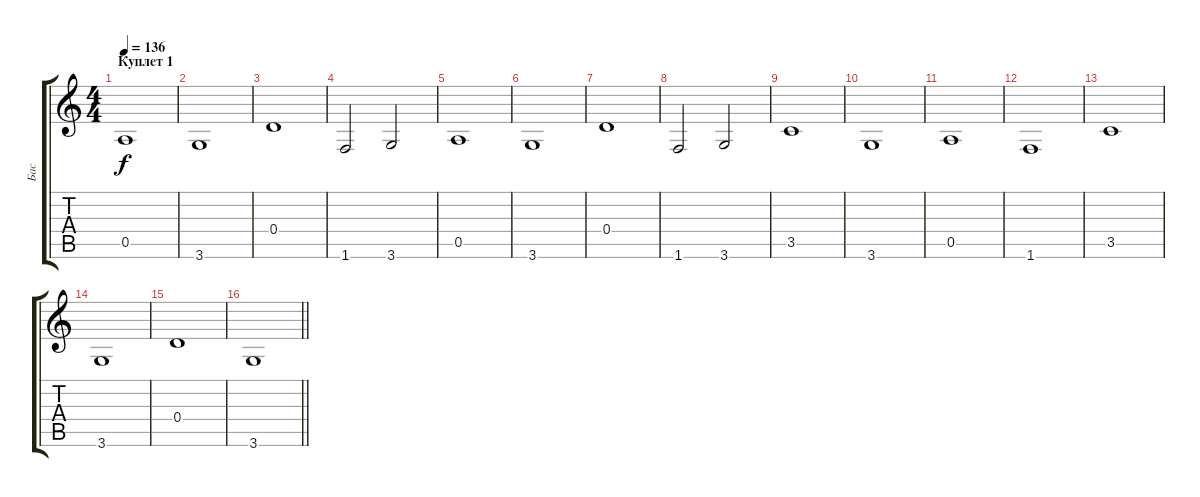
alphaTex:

\track ("Бас" "Бас") {instrument banjo}
\staff {score tabs}
\tuning (E4 B3 G3 D3 A2 E2) {hide}
\displaytranspose 12
\ts (4 4)
\section ("" "Куплет 1")
\tempo 136
\clef g2
\ks c
0.5.1{dy f instrument banjo} |
3.6.1 |
0.4.1 |
1.6.2 3.6.2 |
0.5.1 |
3.6.1 |
0.4.1 |
1.6.2 3.6.2 |
3.5.1 |
3.6.1 |
0.5.1 |
1.6.1 |
3.5.1 |
3.6.1 |
0.4.1 |
\barLineRight lightlight
3.6.1
